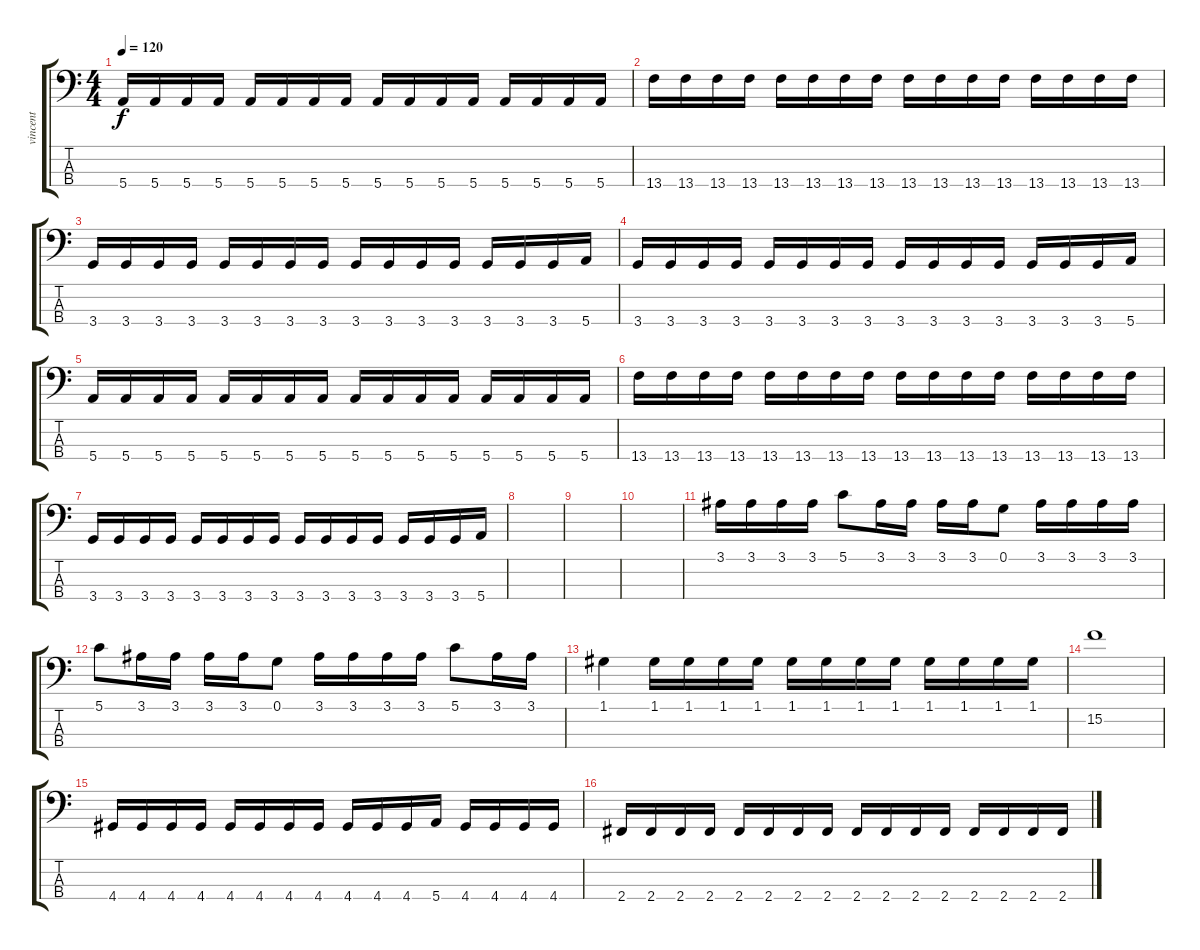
\track ("vincent" "vincent") {instrument electricbassfinger}
\staff {score tabs}
\tuning (G2 D2 A1 E1) {hide}
\ts (4 4)
\tempo 120
\clef f4
\ks c
5.4.16{dy f} 5.4.16 5.4.16 5.4.16 5.4.16 5.4.16 5.4.16 5.4.16 5.4.16 5.4.16 5.4.16 5.4.16 5.4.16 5.4.16 5.4.16 5.4.16 |
13.4.16 13.4.16 13.4.16 13.4.16 13.4.16 13.4.16 13.4.16 13.4.16 13.4.16 13.4.16 13.4.16 13.4.16 13.4.16 13.4.16 13.4.16 13.4.16 |
3.4.16 3.4.16 3.4.16 3.4.16 3.4.16 3.4.16 3.4.16 3.4.16 3.4.16 3.4.16 3.4.16 3.4.16 3.4.16 3.4.16 3.4.16 5.4.16 |
3.4.16 3.4.16 3.4.16 3.4.16 3.4.16 3.4.16 3.4.16 3.4.16 3.4.16 3.4.16 3.4.16 3.4.16 3.4.16 3.4.16 3.4.16 5.4.16 |
5.4.16 5.4.16 5.4.16 5.4.16 5.4.16 5.4.16 5.4.16 5.4.16 5.4.16 5.4.16 5.4.16 5.4.16 5.4.16 5.4.16 5.4.16 5.4.16 |
13.4.16 13.4.16 13.4.16 13.4.16 13.4.16 13.4.16 13.4.16 13.4.16 13.4.16 13.4.16 13.4.16 13.4.16 13.4.16 13.4.16 13.4.16 13.4.16 |
3.4.16 3.4.16 3.4.16 3.4.16 3.4.16 3.4.16 3.4.16 3.4.16 3.4.16 3.4.16 3.4.16 3.4.16 3.4.16 3.4.16 3.4.16 5.4.16 |
|
|
|
3.1.16 3.1.16 3.1.16 3.1.16 5.1.8 3.1.16 3.1.16 3.1.16 3.1.16 0.1.8 3.1.16 3.1.16 3.1.16 3.1.16 |
5.1.8 3.1.16 3.1.16 3.1.16 3.1.16 0.1.8 3.1.16 3.1.16 3.1.16 3.1.16 5.1.8 3.1.16 3.1.16 |
1.1.4 1.1.16 1.1.16 1.1.16 1.1.16 1.1.16 1.1.16 1.1.16 1.1.16 1.1.16 1.1.16 1.1.16 1.1.16 |
15.2.1 |
4.4.16 4.4.16 4.4.16 4.4.16 4.4.16 4.4.16 4.4.16 4.4.16 4.4.16 4.4.16 4.4.16 5.4.16 4.4.16 4.4.16 4.4.16 4.4.16 |
2.4.16 2.4.16 2.4.16 2.4.16 2.4.16 2.4.16 2.4.16 2.4.16 2.4.16 2.4.16 2.4.16 2.4.16 2.4.16 2.4.16 2.4.16 2.4.16
